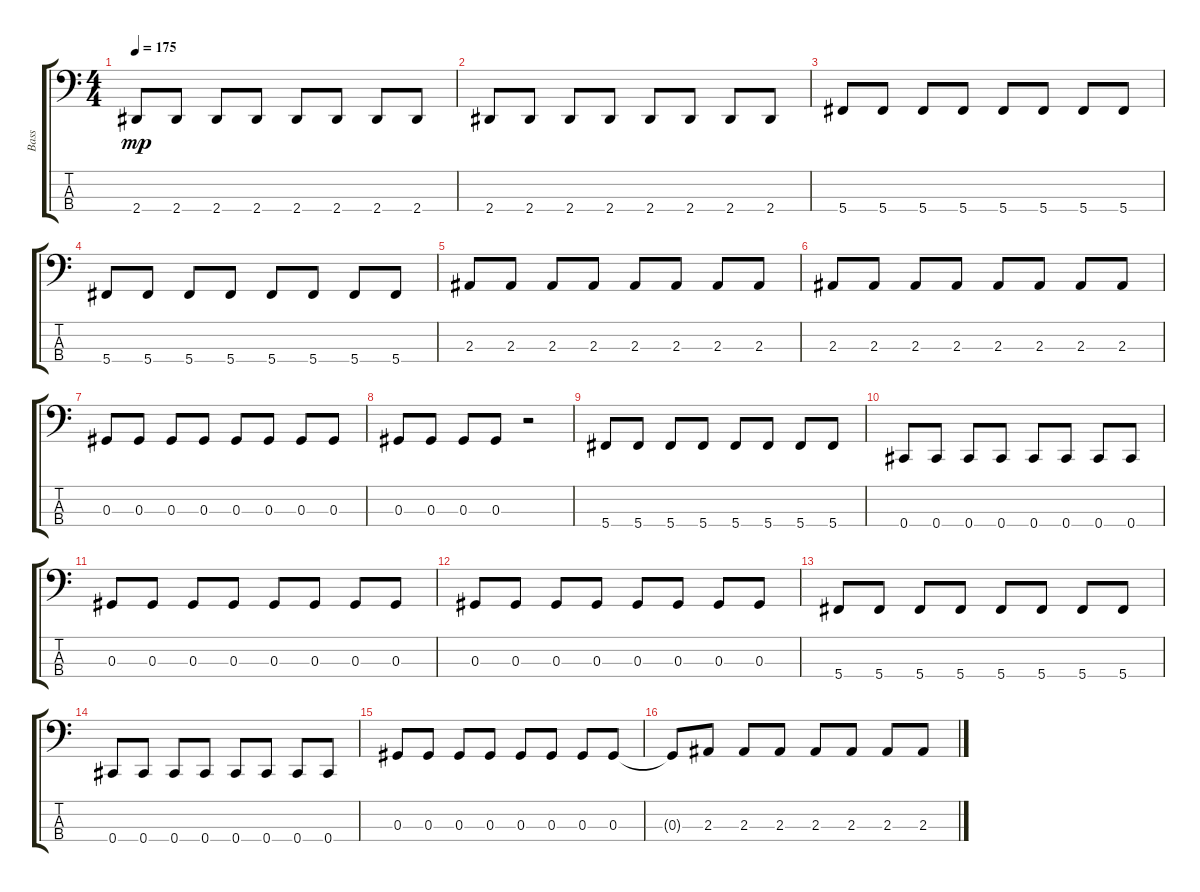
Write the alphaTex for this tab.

\track ("Bass" "Bass") {instrument electricbassfinger}
\staff {score tabs}
\tuning (Gb2 Db2 Ab1 Db1) {hide}
\ts (4 4)
\tempo 175
\clef f4
\ks c
2.4.8{dy mp} 2.4.8 2.4.8 2.4.8 2.4.8 2.4.8 2.4.8 2.4.8 |
2.4.8 2.4.8 2.4.8 2.4.8 2.4.8 2.4.8 2.4.8 2.4.8 |
5.4.8 5.4.8 5.4.8 5.4.8 5.4.8 5.4.8 5.4.8 5.4.8 |
5.4.8 5.4.8 5.4.8 5.4.8 5.4.8 5.4.8 5.4.8 5.4.8 |
2.3.8 2.3.8 2.3.8 2.3.8 2.3.8 2.3.8 2.3.8 2.3.8 |
2.3.8 2.3.8 2.3.8 2.3.8 2.3.8 2.3.8 2.3.8 2.3.8 |
0.3.8 0.3.8 0.3.8 0.3.8 0.3.8 0.3.8 0.3.8 0.3.8 |
0.3.8 0.3.8 0.3.8 0.3.8 r.2 |
5.4.8 5.4.8 5.4.8 5.4.8 5.4.8 5.4.8 5.4.8 5.4.8 |
0.4.8 0.4.8 0.4.8 0.4.8 0.4.8 0.4.8 0.4.8 0.4.8 |
0.3.8 0.3.8 0.3.8 0.3.8 0.3.8 0.3.8 0.3.8 0.3.8 |
0.3.8 0.3.8 0.3.8 0.3.8 0.3.8 0.3.8 0.3.8 0.3.8 |
5.4.8 5.4.8 5.4.8 5.4.8 5.4.8 5.4.8 5.4.8 5.4.8 |
0.4.8 0.4.8 0.4.8 0.4.8 0.4.8 0.4.8 0.4.8 0.4.8 |
0.3.8 0.3.8 0.3.8 0.3.8 0.3.8 0.3.8 0.3.8 0.3.8 |
0.3{t}.8 2.3.8 2.3.8 2.3.8 2.3.8 2.3.8 2.3.8 2.3.8
